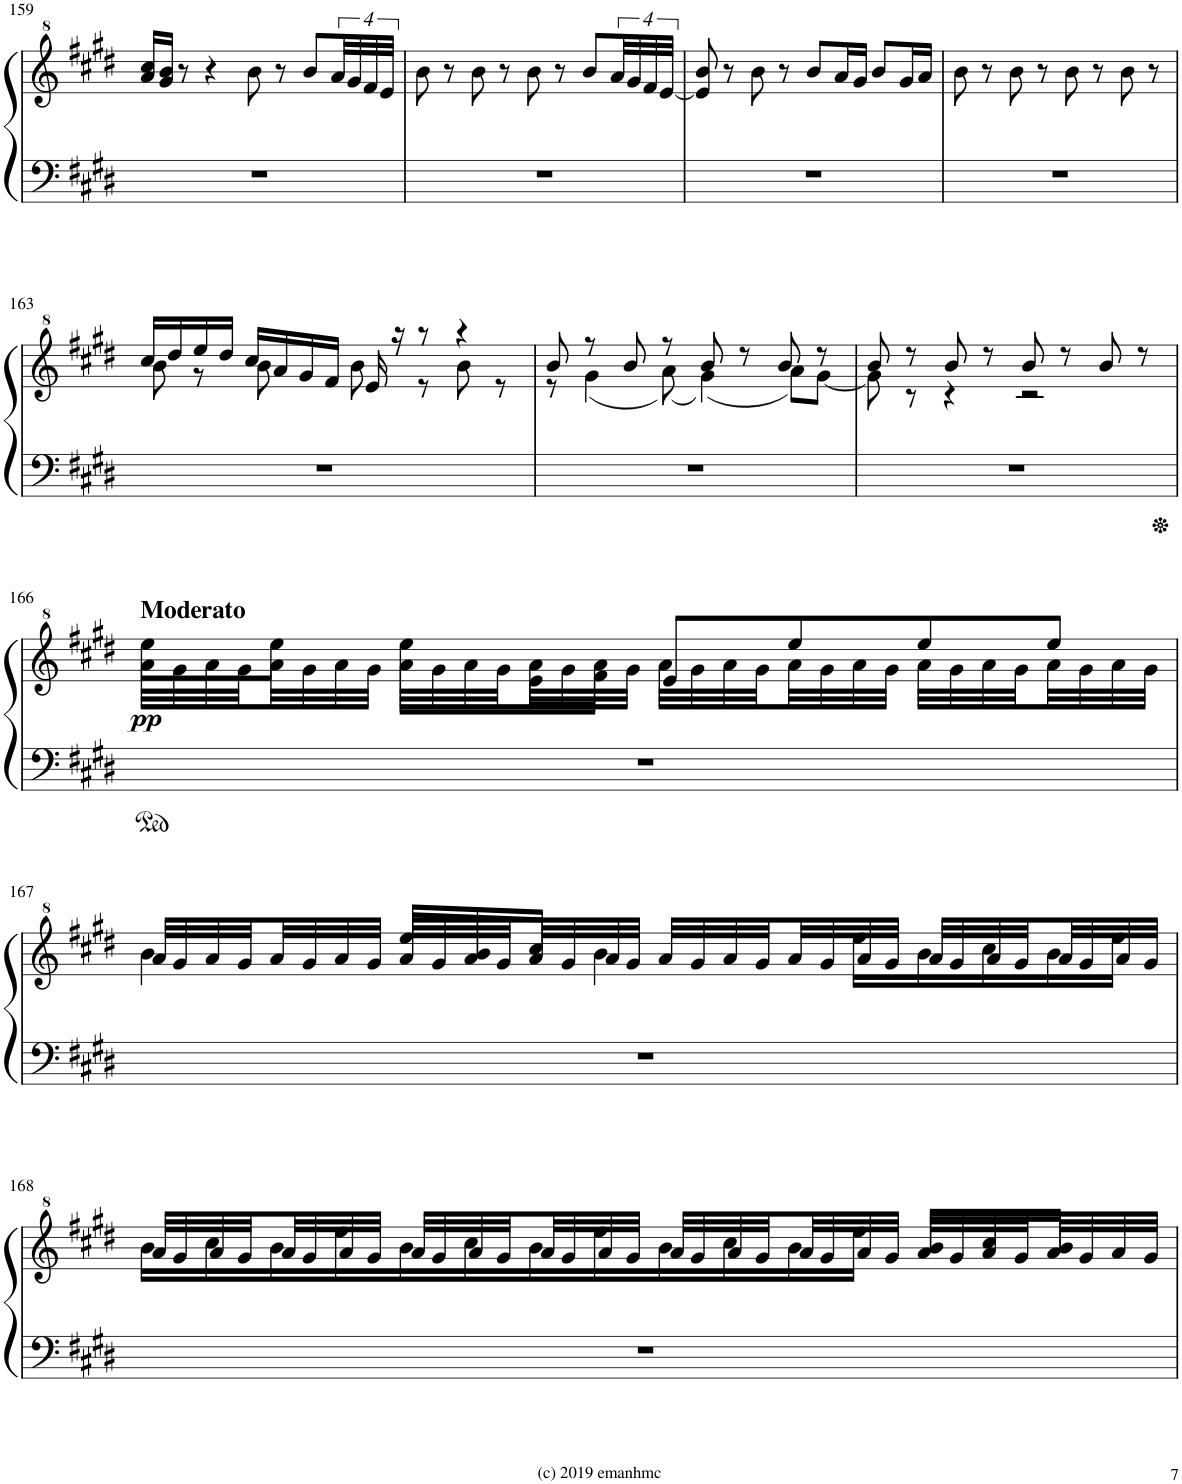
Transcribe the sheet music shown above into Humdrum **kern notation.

**kern	**kern	**dynam
*part1	*part1	*part1
*staff2	*staff1	*staff1/2
*I"Piano	*	*
*I'Pno.	*	*
!!LO:PB:g=z
*clefF4	*clefG2	*
*k[f#c#g#d#]	*k[f#c#g#d#]	*
*M4/4	*M4/4	*
*met(c)	*met(c)	*
=159	=159	=159
1r	16aa/ 16ccc#/LL	.
.	16gg#/ 16bb/JJ	.
.	8r	.
.	4r	.
.	8bb\	.
.	8r	.
.	8bb/L	.
.	32aa/LL	.
.	32gg#/	.
.	32ff#/	.
.	32ee/JJJ	.
=160	=160	=160
1r	8bb\	.
.	8r	.
.	8bb\	.
.	8r	.
.	8bb\	.
.	8r	.
.	8bb/L	.
.	32aa/LL	.
.	32gg#/	.
.	32ff#/	.
.	[32ee/JJJ	.
=161	=161	=161
1r	8ee/] 8bb/	.
.	8r	.
.	8bb\	.
.	8r	.
.	8bb/L	.
.	16aa/L	.
.	16gg#/JJ	.
.	8bb/L	.
.	16gg#/L	.
.	16aa/JJ	.
=162	=162	=162
1r	8bb\	.
.	8r	.
.	8bb\	.
.	8r	.
.	8bb\	.
.	8r	.
.	8bb\	.
.	8r	.
!!LO:LB:g=z
=163	=163	=163
*	*^	*
1r	16ccc#/LL	8bb\	.
.	16ddd#/	.	.
.	16eee/	8r	.
.	16ddd#/JJ	.	.
.	16ccc#/LL	8bb\	.
.	16aa/	.	.
.	16gg#/	8ryy	.
.	16ff#/JJ	.	.
.	16ee/	8bb\	.
.	16r	.	.
.	8r	8r	.
.	4r	8bb\	.
.	.	8r	.
=164	=164	=164	=164
1r	8bb/	8r	.
.	8r	(4gg#\	.
.	8bb/	.	.
.	8r	(8aa\)	.
.	8bb/	(4gg#\)	.
.	8r	.	.
.	8bb/	8aa\L)	.
.	8r	[8gg#\J	.
=165	=165	=165	=165
1r	8bb/	8gg#\]	.
.	8r	8r	.
.	8bb/	4r	.
.	8r	.	.
.	8bb/	2r	.
.	8r	.	.
.	8bb/	.	.
.	8r	.	.
!!LO:LB:g=z	!!
=166	=166	=166	=166
!	!LO:TX:a:B:t=Moderato	!	!
!	!	!	!LO:DY:b
1r	32aa\LLL	8eee\L	pp
.	32gg#\	.	.
.	32aa\	.	.
.	32gg#\	.	.
.	32aa\	8eee\J	.
.	32gg#\	.	.
.	32aa\	.	.
.	32gg#\JJJ	.	.
.	32aa\LLL	8eee\L	.
.	32gg#\	.	.
.	32aa\	.	.
.	32gg#\	.	.
.	32aa\	16ee\L	.
.	32gg#\	.	.
.	32aa\	16ff#\JJ	.
.	32gg#\JJJ	.	.
.	32aa\LLL	8ee/L	.
.	32gg#\	.	.
.	32aa\	.	.
.	32gg#\	.	.
.	32aa\	8eee/	.
.	32gg#\	.	.
.	32aa\	.	.
.	32gg#\JJJ	.	.
.	32aa\LLL	8eee/	.
.	32gg#\	.	.
.	32aa\	.	.
.	32gg#\	.	.
.	32aa\	8eee/J	.
.	32gg#\	.	.
.	32aa\	.	.
.	32gg#\JJJ	.	.
!!LO:LB:g=z	!!
=167	=167	=167	=167
1r	32aa/LLL	4bb\	.
.	32gg#/	.	.
.	32aa/	.	.
.	32gg#/	.	.
.	32aa/	.	.
.	32gg#/	.	.
.	32aa/	.	.
.	32gg#/JJJ	.	.
.	32aa/LLL	16eee/LL	.
.	32gg#/	.	.
.	32aa/	16bb/	.
.	32gg#/	.	.
.	32aa/	16ccc#/JJ	.
.	32gg#/	.	.
.	32aa/	4bb\	.
.	32gg#/JJJ	.	.
.	32aa/LLL	.	.
.	32gg#/	.	.
.	32aa/	.	.
.	32gg#/	.	.
.	32aa/	.	.
.	32gg#/	.	.
.	32aa/	16eee\LL	.
.	32gg#/JJJ	.	.
.	32aa/LLL	16bb\	.
.	32gg#/	.	.
.	32aa/	16ccc#\	.
.	32gg#/	.	.
.	32aa/	16bb\	.
.	32gg#/	.	.
.	32aa/	16eee\JJ	.
.	32gg#/JJJ	.	.
!!LO:LB:g=z	!!
=168	=168	=168	=168
1r	32aa/LLL	16bb\LL	.
.	32gg#/	.	.
.	32aa/	16ccc#\	.
.	32gg#/	.	.
.	32aa/	16bb\	.
.	32gg#/	.	.
.	32aa/	16eee\	.
.	32gg#/JJJ	.	.
.	32aa/LLL	16bb\	.
.	32gg#/	.	.
.	32aa/	16ccc#\	.
.	32gg#/	.	.
.	32aa/	16bb\	.
.	32gg#/	.	.
.	32aa/	16eee\	.
.	32gg#/JJJ	.	.
.	32aa/LLL	16bb\	.
.	32gg#/	.	.
.	32aa/	16ccc#\	.
.	32gg#/	.	.
.	32aa/	16bb\	.
.	32gg#/	.	.
.	32aa/	16eee\JJ	.
.	32gg#/JJJ	.	.
.	32aa/LLL	16bb/LL	.
.	32gg#/	.	.
.	32aa/	16ccc#/	.
.	32gg#/	.	.
.	32aa/	16bb/JJ	.
.	32gg#/	.	.
.	32aa/	16ryy	.
.	32gg#/JJJ	.	.
*	*v	*v	*
=	=	=
*-	*-	*-
